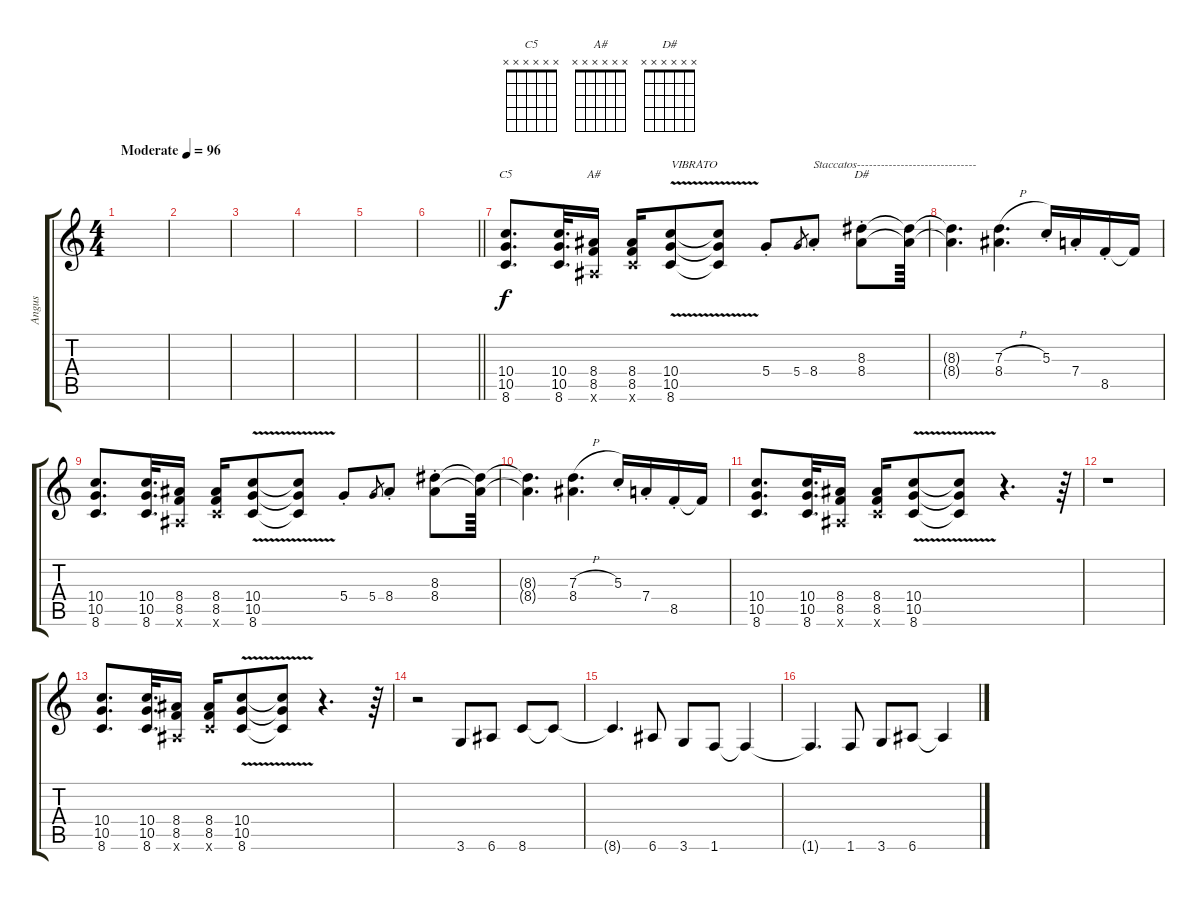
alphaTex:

\track ("Angus" "Angus") {instrument overdrivenguitar}
\staff {score tabs}
\tuning (E4 B3 G3 D3 A2 E2) {hide}
\chord ("C5" x x x x x x)
\chord ("A#" x x x x x x)
\chord ("D#" x x x x x x)
\ts (4 4)
\tempo (96 "Moderate")
\clef g2
\ks c
|
|
|
|
|
\barLineRight lightlight
|
(10.4 10.5 8.6).8{d ch "C5"} (10.4 10.5 8.6).32{d} (8.4 8.5 6.6{x}).16{ch "A#"} (8.4 8.5 8.6{x}).16 (10.4{v} 10.5{v} 8.6{v}).8{txt "VIBRATO"} (10.4{t} 10.5{t} 8.6{t}).8 5.4{st}.8 5.4.8{gr} 8.4{st}.8{txt "Staccatos------------------------------"} (8.3{st} 8.4{st}).8{ch "D#"} (8.3{t} 8.4{t}).64 |
(8.3{t} 8.4{t}).4{d} (7.3{h} 8.4).4{d} 5.3{st}.16 7.4{st}.16 8.5{st}.16 8.5{t}.16 |
(10.4 10.5 8.6).8{d} (10.4 10.5 8.6).32{d} (8.4 8.5 6.6{x}).16 (8.4 8.5 8.6{x}).16 (10.4{v} 10.5{v} 8.6{v}).8 (10.4{t} 10.5{t} 8.6{t}).8 5.4{st}.8 5.4.8{gr} 8.4{st}.8 (8.3{st} 8.4{st}).8 (8.3{t} 8.4{t}).64 |
(8.3{t} 8.4{t}).4{d} (7.3{h} 8.4).4{d} 5.3{st}.16 7.4{st}.16 8.5{st}.16 8.5{t}.16 |
(10.4 10.5 8.6).8{d} (10.4 10.5 8.6).32{d} (8.4 8.5 6.6{x}).16 (8.4 8.5 8.6{x}).16 (10.4{v} 10.5{v} 8.6{v}).8 (10.4{t} 10.5{t} 8.6{t}).8 r.4{d} r.64 |
r.1 |
(10.4 10.5 8.6).8{d} (10.4 10.5 8.6).32{d} (8.4 8.5 6.6{x}).16 (8.4 8.5 8.6{x}).16 (10.4{v} 10.5{v} 8.6{v}).8 (10.4{t} 10.5{t} 8.6{t}).8 r.4{d} r.64 |
r.2 3.6.8 6.6.8 8.6.8 8.6{t}.8 |
8.6{t}.4{d} 6.6.8 3.6.8 1.6.8 1.6{t}.4 |
1.6{t}.4{d} 1.6.8 3.6.8 6.6.8 6.6{t}.4
